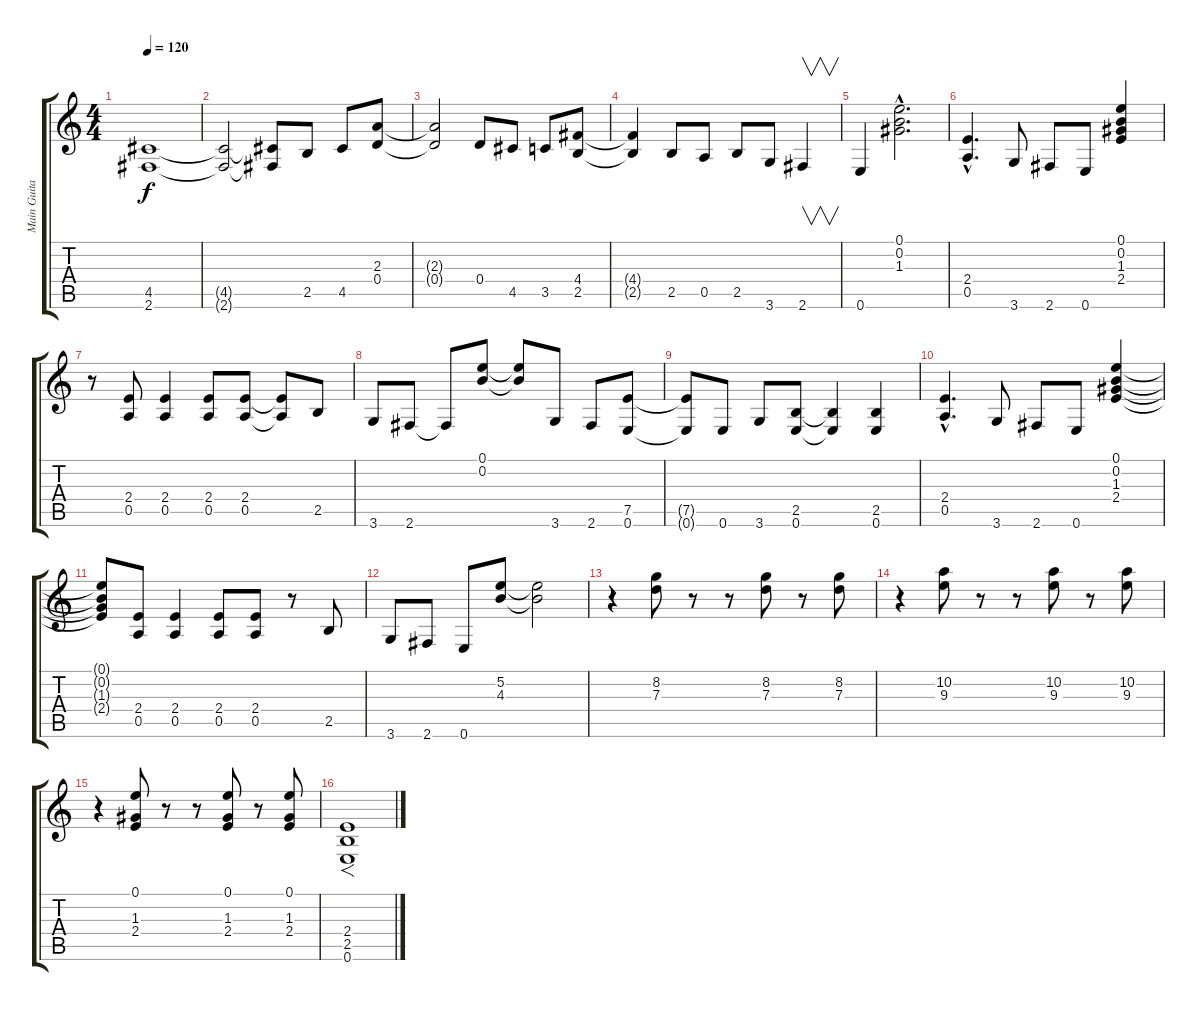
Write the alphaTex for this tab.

\track ("Main Guitar" "Main Guita") {instrument overdrivenguitar}
\staff {score tabs}
\tuning (E4 B3 G3 D3 A2 E2) {hide}
\ts (4 4)
\tempo 120
\clef g2
\ks c
(4.5{t} 2.6{t}).1{dy f} |
(4.5{t} 2.6{t}).2 (4.5{t} 2.6{t}).8 2.5.8 4.5.8 (2.3 0.4).8 |
(2.3{t} 0.4{t}).2 0.4.8 4.5.8 3.5.8 (4.4 2.5).8 |
(4.4{t} 2.5{t}).4 2.5.8 0.5.8 2.5.8 3.6.8 2.6.4{v} |
0.6.4 (0.1{hac} 0.2{hac} 1.3{hac}).2{d} |
(2.4{hac} 0.5{hac}).4{d} 3.6.8 2.6.8 0.6.8 (0.1 0.2 1.3 2.4).4 |
r.8 (2.4 0.5).8 (2.4 0.5).4 (2.4 0.5).8 (2.4 0.5).8 (2.4{t} 0.5{t}).8 2.5.8 |
3.6.8 2.6.8 2.6{t}.8 (0.1 0.2).8 (0.1{t} 0.2{t}).8 3.6.8 2.6.8 (7.5 0.6).8 |
(7.5{t} 0.6{t}).8 0.6.8 3.6.8 (2.5 0.6).8 (2.5{t} 0.6{t}).4 (2.5 0.6).4 |
(2.4{hac} 0.5{hac}).4{d} 3.6.8 2.6.8 0.6.8 (0.1 0.2 1.3 2.4).4 |
(0.1{t} 0.2{t} 1.3{t} 2.4{t}).8 (2.4 0.5).8 (2.4 0.5).4 (2.4 0.5).8 (2.4 0.5).8 r.8 2.5.8 |
3.6.8 2.6.8 0.6.8 (5.2 4.3).8 (5.2{t} 4.3{t}).2 |
r.4 (8.2 7.3).8 r.8 r.8 (8.2 7.3).8 r.8 (8.2 7.3).8 |
r.4 (10.2 9.3).8 r.8 r.8 (10.2 9.3).8 r.8 (10.2 9.3).8 |
r.4 (0.1 1.3 2.4).8 r.8 r.8 (0.1 1.3 2.4).8 r.8 (0.1 1.3 2.4).8 |
(2.4 2.5 0.6).1{f}
